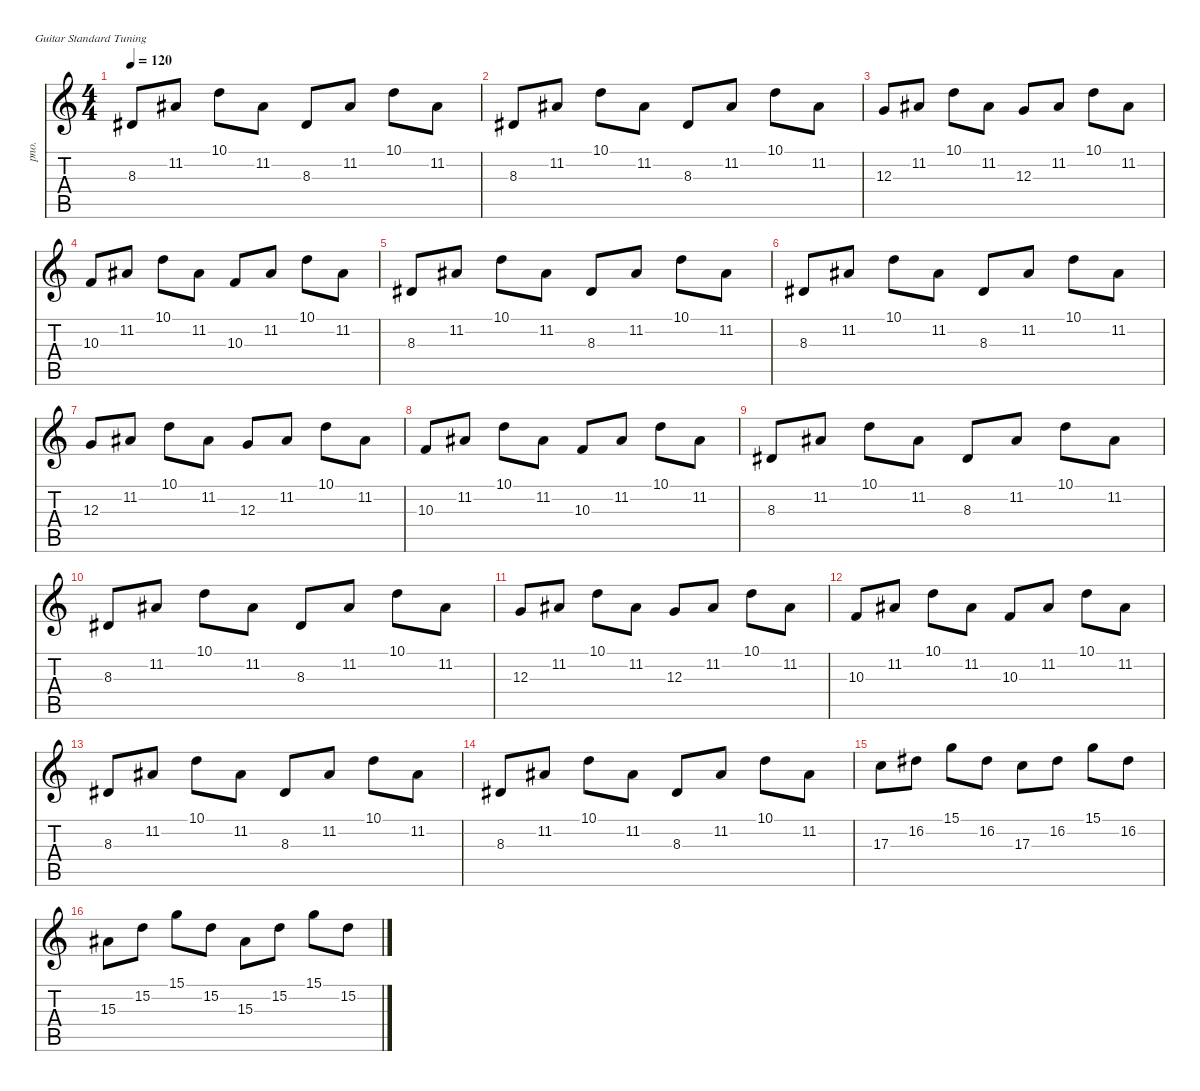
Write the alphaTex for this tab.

\defaultSystemsLayout 4
\hideDynamics
\bracketExtendMode nobrackets
\otherSystemsTrackNameOrientation horizontal
\track ("keyboards" "pno.") {instrument acousticgrandpiano}
\staff {score tabs}
\tuning (E4 B3 G3 D3 A2 E2)
\ts (4 4)
\tempo 120
\clef g2
\ks c
8.3{acc #}.8{dy f beam Up} 11.2{acc #}.8{beam Up} 10.1.8{beam Down} 11.2{acc #}.8{beam Down} 8.3{acc #}.8{beam Up} 11.2{acc #}.8{beam Up} 10.1.8{beam Down} 11.2{acc #}.8{beam Down} |
8.3{acc #}.8{beam Up} 11.2{acc #}.8{beam Up} 10.1.8{beam Down} 11.2{acc #}.8{beam Down} 8.3{acc #}.8{beam Up} 11.2{acc #}.8{beam Up} 10.1.8{beam Down} 11.2{acc #}.8{beam Down} |
12.3.8{beam Up} 11.2{acc #}.8{beam Up} 10.1.8{beam Down} 11.2{acc #}.8{beam Down} 12.3.8{beam Up} 11.2{acc #}.8{beam Up} 10.1.8{beam Down} 11.2{acc #}.8{beam Down} |
10.3.8{beam Up} 11.2{acc #}.8{beam Up} 10.1.8{beam Down} 11.2{acc #}.8{beam Down} 10.3.8{beam Up} 11.2{acc #}.8{beam Up} 10.1.8{beam Down} 11.2{acc #}.8{beam Down} |
8.3{acc #}.8{beam Up} 11.2{acc #}.8{beam Up} 10.1.8{beam Down} 11.2{acc #}.8{beam Down} 8.3{acc #}.8{beam Up} 11.2{acc #}.8{beam Up} 10.1.8{beam Down} 11.2{acc #}.8{beam Down} |
8.3{acc #}.8{beam Up} 11.2{acc #}.8{beam Up} 10.1.8{beam Down} 11.2{acc #}.8{beam Down} 8.3{acc #}.8{beam Up} 11.2{acc #}.8{beam Up} 10.1.8{beam Down} 11.2{acc #}.8{beam Down} |
12.3.8{beam Up} 11.2{acc #}.8{beam Up} 10.1.8{beam Down} 11.2{acc #}.8{beam Down} 12.3.8{beam Up} 11.2{acc #}.8{beam Up} 10.1.8{beam Down} 11.2{acc #}.8{beam Down} |
10.3.8{beam Up} 11.2{acc #}.8{beam Up} 10.1.8{beam Down} 11.2{acc #}.8{beam Down} 10.3.8{beam Up} 11.2{acc #}.8{beam Up} 10.1.8{beam Down} 11.2{acc #}.8{beam Down} |
8.3{acc #}.8{beam Up} 11.2{acc #}.8{beam Up} 10.1.8{beam Down} 11.2{acc #}.8{beam Down} 8.3{acc #}.8{beam Up} 11.2{acc #}.8{beam Up} 10.1.8{beam Down} 11.2{acc #}.8{beam Down} |
8.3{acc #}.8{beam Up} 11.2{acc #}.8{beam Up} 10.1.8{beam Down} 11.2{acc #}.8{beam Down} 8.3{acc #}.8{beam Up} 11.2{acc #}.8{beam Up} 10.1.8{beam Down} 11.2{acc #}.8{beam Down} |
12.3.8{beam Up} 11.2{acc #}.8{beam Up} 10.1.8{beam Down} 11.2{acc #}.8{beam Down} 12.3.8{beam Up} 11.2{acc #}.8{beam Up} 10.1.8{beam Down} 11.2{acc #}.8{beam Down} |
10.3.8{beam Up} 11.2{acc #}.8{beam Up} 10.1.8{beam Down} 11.2{acc #}.8{beam Down} 10.3.8{beam Up} 11.2{acc #}.8{beam Up} 10.1.8{beam Down} 11.2{acc #}.8{beam Down} |
8.3{acc #}.8{beam Up} 11.2{acc #}.8{beam Up} 10.1.8{beam Down} 11.2{acc #}.8{beam Down} 8.3{acc #}.8{beam Up} 11.2{acc #}.8{beam Up} 10.1.8{beam Down} 11.2{acc #}.8{beam Down} |
8.3{acc #}.8{beam Up} 11.2{acc #}.8{beam Up} 10.1.8{beam Down} 11.2{acc #}.8{beam Down} 8.3{acc #}.8{beam Up} 11.2{acc #}.8{beam Up} 10.1.8{beam Down} 11.2{acc #}.8{beam Down} |
17.3.8{beam Down} 16.2{acc #}.8{beam Down} 15.1.8{beam Down} 16.2{acc #}.8{beam Down} 17.3.8{beam Down} 16.2{acc #}.8{beam Down} 15.1.8{beam Down} 16.2{acc #}.8{beam Down} |
15.3{acc #}.8{beam Down} 15.2.8{beam Down} 15.1.8{beam Down} 15.2.8{beam Down} 15.3{acc #}.8{beam Down} 15.2.8{beam Down} 15.1.8{beam Down} 15.2.8{beam Down}
